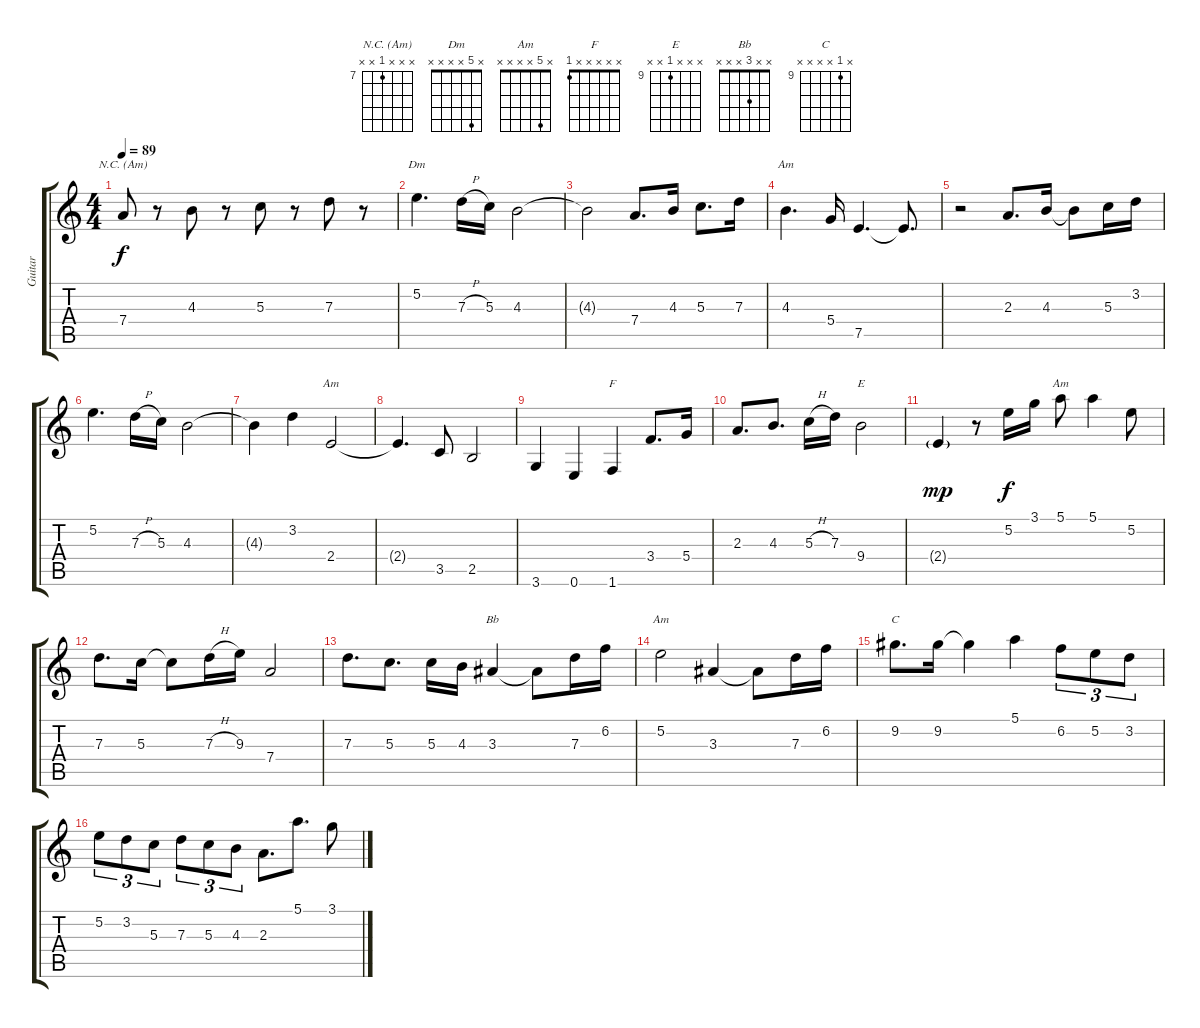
\track ("Guitar" "Guitar") {instrument electricguitarclean}
\staff {score tabs}
\tuning (E4 B3 G3 D3 A2 E2) {hide}
\chord ("N.C. (Am)" x x x 7 x x) {firstfret 7}
\chord ("Dm" x 5 x x x x)
\chord ("Am" x x 4 x x x)
\chord ("Am" x x x 2 x x)
\chord ("F" x x x x x 1)
\chord ("E" x x x 9 x x) {firstfret 9}
\chord ("Am" 5 x x x x x)
\chord ("Bb" x x 3 x x x)
\chord ("Am" x 5 x x x x)
\chord ("C" x 9 x x x x) {firstfret 9}
\ts (4 4)
\tempo 89
\clef g2
\ks c
7.4.8{ch "N.C. (Am)" dy f instrument electricguitarclean} r.8 4.3.8 r.8 5.3.8 r.8 7.3.8 r.8 |
5.2.4{d ch "Dm"} 7.3{h}.16 5.3.16 4.3.2 |
4.3{t}.2 7.4.8{d} 4.3.16 5.3.8{d} 7.3.16 |
4.3.4{d ch "Am"} 5.4.16 7.5.4{d} 7.5{t}.8{d} |
r.2 2.3.8{d} 4.3.16 4.3{t}.8 5.3.16 3.2.16 |
5.2.4{d} 7.3{h}.16 5.3.16 4.3.2 |
4.3{t}.4 3.2.4 2.4.2{ch "Am"} |
2.4{t}.4{d} 3.5.8 2.5.2 |
3.6.4 0.6.4 1.6.4{ch "F"} 3.4.8{d} 5.4.16 |
2.3.8{d} 4.3.8{d} 5.3{h}.16 7.3.16 9.4.2{ch "E"} |
2.4{g}.4{dy mp} r.8 5.2.16{dy f} 3.1.16 5.1.8{ch "Am"} 5.1.4 5.2.8 |
7.3.8{d} 5.3.16 5.3{t}.8 7.3{h}.16 9.3.16 7.4.2 |
7.3.8{d} 5.3.8{d} 5.3.16 4.3.16 3.3.4{ch "Bb"} 3.3{t}.8 7.3.16 6.2.16 |
5.2.2{ch "Am"} 3.3.4 3.3{t}.8 7.3.16 6.2.16 |
9.2.8{d ch "C"} 9.2.16 9.2{t}.4 5.1.4 6.2.8{tu (3 2)} 5.2.8{tu (3 2)} 3.2.8{tu (3 2)} |
5.2.8{tu (3 2)} 3.2.8{tu (3 2)} 5.3.8{tu (3 2)} 7.3.8{tu (3 2)} 5.3.8{tu (3 2)} 4.3.8{tu (3 2)} 2.3.8{d} 5.1.8{d} 3.1.8
